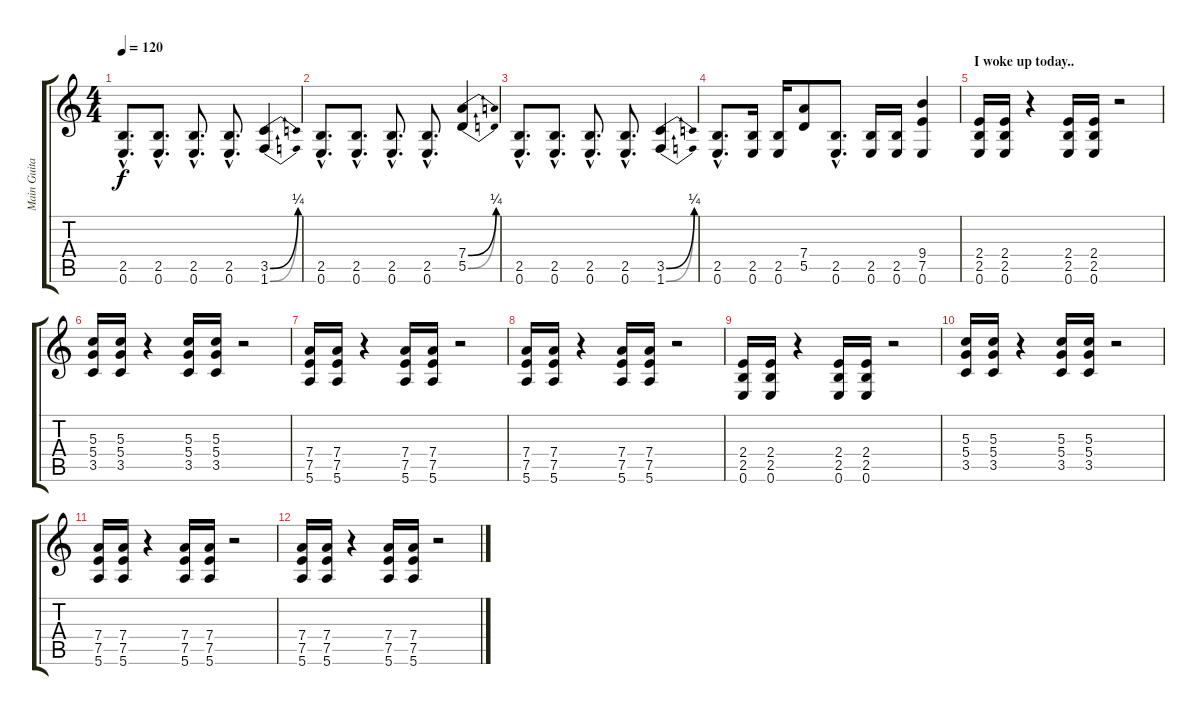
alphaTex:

\track ("Main Guitar" "Main Guita") {instrument distortionguitar}
\staff {score tabs}
\tuning (E4 B3 G3 D3 A2 E2) {hide}
\ts (4 4)
\tempo 120
\clef g2
\ks c
(2.5{hac} 0.6{hac}).8{d dy f volume 16} (2.5{hac} 0.6{hac}).8{d} (2.5{hac} 0.6{hac}).8{d} (2.5{hac} 0.6{hac}).8{d} (3.5{be (bend 0 0 60 1)} 1.6{be (bend 0 0 60 1)}).4 |
(2.5{hac} 0.6{hac}).8{d} (2.5{hac} 0.6{hac}).8{d} (2.5{hac} 0.6{hac}).8{d} (2.5{hac} 0.6{hac}).8{d} (7.4{be (bend 0 0 60 1)} 5.5{be (bend 0 0 60 1)}).4 |
(2.5{hac} 0.6{hac}).8{d} (2.5{hac} 0.6{hac}).8{d} (2.5{hac} 0.6{hac}).8{d} (2.5{hac} 0.6{hac}).8{d} (3.5{be (bend 0 0 60 1)} 1.6{be (bend 0 0 60 1)}).4 |
(2.5{hac} 0.6{hac}).8{d} (2.5 0.6).16 (2.5 0.6).16 (7.4 5.5).8 (2.5{hac} 0.6{hac}).8{d} (2.5 0.6).16 (2.5 0.6).16 (9.4 7.5 0.6).4 |
\section ("" "I woke up today..")
(2.4 2.5 0.6).16 (2.4 2.5 0.6).16 r.4 (2.4 2.5 0.6).16 (2.4 2.5 0.6).16 r.2 |
(5.3 5.4 3.5).16 (5.3 5.4 3.5).16 r.4 (5.3 5.4 3.5).16 (5.3 5.4 3.5).16 r.2 |
(7.4 7.5 5.6).16 (7.4 7.5 5.6).16 r.4 (7.4 7.5 5.6).16 (7.4 7.5 5.6).16 r.2 |
(7.4 7.5 5.6).16 (7.4 7.5 5.6).16 r.4 (7.4 7.5 5.6).16 (7.4 7.5 5.6).16 r.2 |
(2.4 2.5 0.6).16 (2.4 2.5 0.6).16 r.4 (2.4 2.5 0.6).16 (2.4 2.5 0.6).16 r.2 |
(5.3 5.4 3.5).16 (5.3 5.4 3.5).16 r.4 (5.3 5.4 3.5).16 (5.3 5.4 3.5).16 r.2 |
(7.4 7.5 5.6).16 (7.4 7.5 5.6).16 r.4 (7.4 7.5 5.6).16 (7.4 7.5 5.6).16 r.2 |
(7.4 7.5 5.6).16 (7.4 7.5 5.6).16 r.4 (7.4 7.5 5.6).16 (7.4 7.5 5.6).16 r.2
